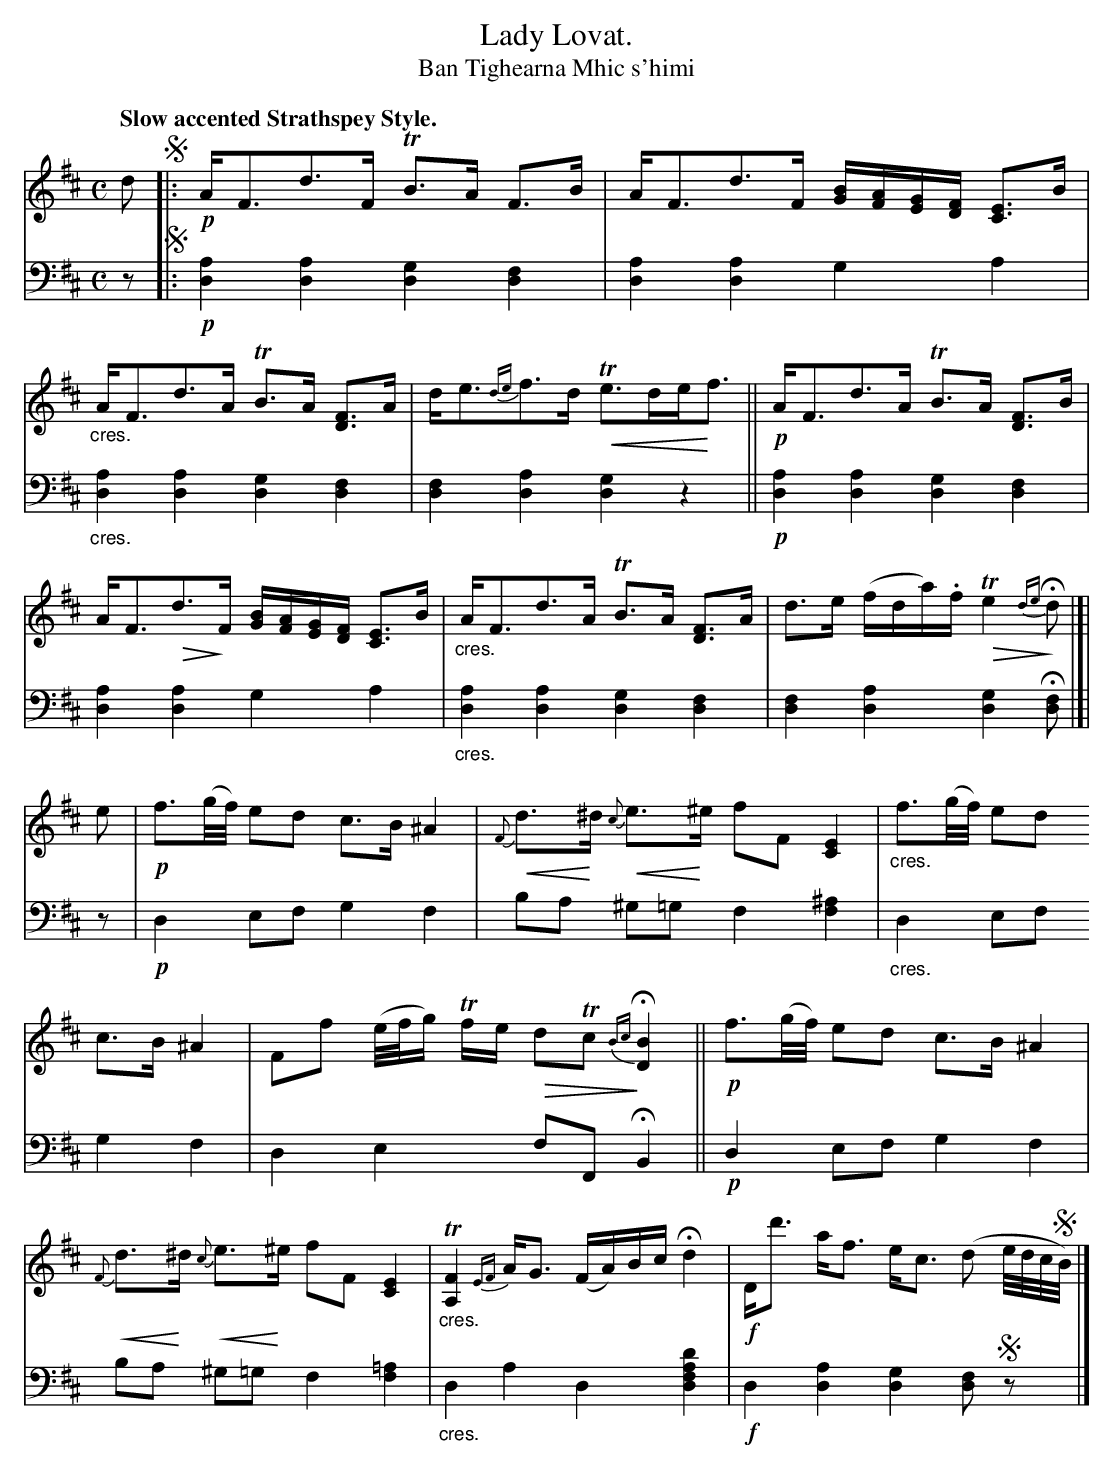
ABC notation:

X:1
T: Lady Lovat.
T: Ban Tighearna Mhic s'himi
U: p=!crescendo(!
U: P=!crescendo)!
U: Q=!diminuendo(!
U: q=!diminuendo)!
M: C
L: 1/16
Q: "Slow accented Strathspey Style."
K: D
V: 1 staves=2
d2 !segno!|:!p!\
AF3d3F TB3A F3B | AF3d3F [BG][AF][GE][FD] [E3C3]B |"_cres."\
AF3d3A TB3A [F3D3]A | de3{de}f3d pTe3dePf3 ||!p!\
AF3d3A TB3A [F3D3]B |
AF3Qd3qF [BG][AF][GE][FD] [E3C3]B |\
"_cres."AF3d3A TB3A [F3D3]A | d3e (fda).f QTe4 {de}Hqd2 |[| e2 |!p!\
f3(g/f/) e2d2 c3B ^A4 | p{F}d3P^d p{c}e3P^e f2F2 [E4C4] |\
"_cres."f3(g/f/) e2d2
c3B ^A4 |\
F2f2 (e/f/g) Tfe Qd2Tc2 {Bc}Hq[B4D4] ||!p!\
f3(g/f/) e2d2 c3B ^A4 | {F}pd3P^d {c}pe3P^e f2F2 [E4C4] |"_cres."\
T[F4A,4] {EF}AG3 (FA)Bc Hd4 |!f! Dd'3 af3 ec3 (d2 e/d/c/!segno!B/) |]
V: 2 clef=bass middle=d
z2 !segno!|:!p!\
[d4a4][d4a4] [d4g4][d4f4] | [d4a4][d4a4] g4a4 |"_cres." [d4a4][d4a4] [d4g4][d4f4] |\
[d4f4][d4a4] [d4g4]z4 ||!p! [d4a4][d4a4] [d4g4][d4f4] |
[d4a4][d4a4] g4a4 |"_cres." [d4a4][d4a4] [d4g4][d4f4] | [d4f4][d4a4] [d4g4]H[d2f2] |[|\
z2 |!p!\
d4e2f2 g4f4 | b2a2 ^g2=g2 f4[f4^a4] |"_cres." d4e2f2 g4f4 |
d4e4 f2F2HB4 ||!p! d4e2f2 g4f4 | b2a2 ^g2=g2 f4[f4=a4] |"_cres."\
d4a4 d4[d4f4a4d'4] |!f! d4[d4a4][d4g4] [d2f2]!segno!z2 |]
